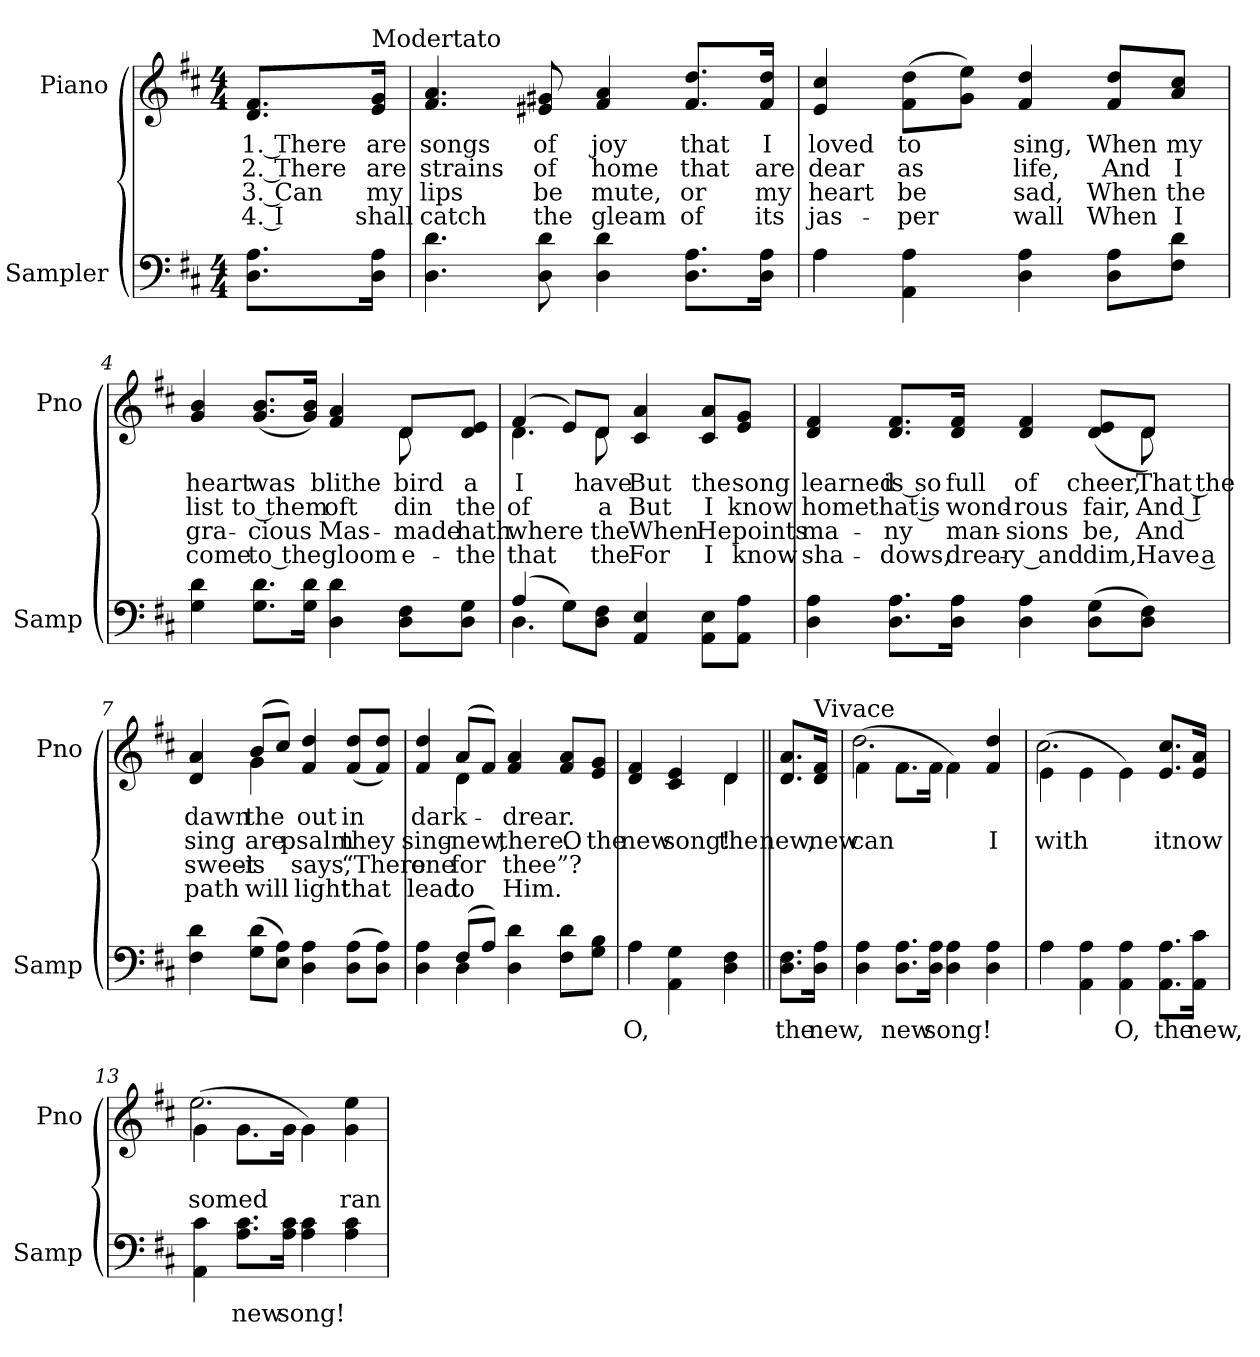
**kern	**text	**kern	**text	**text	**text	**text
*part2	*part2	*part1	*part1	*part1	*part1	*part1
*staff2	*staff2	*staff1	*staff1	*staff1	*staff1	*staff1
*I"Sampler	*	*I"Piano	*	*	*	*
*I'Samp	*	*I'Pno	*	*	*	*
*clefF4	*	*clefG2	*	*	*	*
*k[f#c#]	*	*k[f#c#]	*	*	*	*
*D:	*	*D:	*	*	*	*
*M4/4	*	*M4/4	*	*	*	*
=1	=1	=1	=1	=1	=1	=1
8.D\ 8.A\L	.	8.d/ 8.f#/L	1. There	2. There	3. Can	4. I
!	!	!LO:TX:t=Modertato	!	!	!	!
16D\ 16A\Jk	.	16e/ 16g/Jk	are	are	my	shall
=2	=2	=2	=2	=2	=2	=2
4.D 4.d	.	4.f# 4.a	songs	strains	lips	catch
8D 8d	.	8e#X 8g#X	of	of	be	the
4D 4d	.	4f# 4a	joy	home	mute,	gleam
8.D\ 8.A\L	.	8.f#/ 8.dd/L	that	that	or	of
16D\ 16A\Jk	.	16f#/ 16dd/Jk	I	are	my	its
=3	=3	=3	=3	=3	=3	=3
*^	*	*	*	*	*	*
4A\	4A	.	4e 4cc#	loved	dear	heart	jas-
4AA 4A	2.ryy	.	(8f#\ 8dd\L	to	as	be	-per
.	.	.	8g\ 8ee\J)	.	.	.	.
4D 4A	.	.	4f# 4dd	sing,	life,	sad,	wall
8D\ 8A\L	.	.	8f#/ 8dd/L	When	And	When	When
8F#\ 8d\J	.	.	8a/ 8cc#/J	my	I	the	I
*v	*v	*	*	*	*	*	*
=4	=4	=4	=4	=4	=4	=4
*	*	*^	*	*	*	*
4G 4d	.	4g 4b	2.ryy	heart	list	gra-	come
8.G\ 8.d\L	.	(8.g/ 8.b/L	.	was	to them	-cious	to the
16G\ 16d\Jk	.	16g/ 16b/Jk)	.	.	.	.	.
4D 4d	.	4f# 4a	.	blithe	oft	Mas-	gloom
8D\ 8F#\L	.	8d/L	8d	bird	din	made	e-
8D\ 8G\J	.	8d/ 8e/J	8ryy	a	the	hath	the
=5	=5	=5	=5	=5	=5	=5	=5
*^	*	*	*	*	*	*	*
(4A/	4.D	.	(4f#/	4.d	I	of	where	that
8G\L)	.	.	8e/L)	.	.	.	.	.
8D\ 8F#\J	2ryy	.	8d/J	8d	have	a	the	the
4AA 4E	.	.	4c# 4a	2ryy	But	But	When	For
8AA\ 8E\L	.	.	8c#/ 8a/L	.	the	I	He	I
8AA\ 8A\J	8ryy	.	8e/ 8g/J	.	song	know	points	know
*v	*v	*	*	*	*	*	*	*
=6	=6	=6	=6	=6	=6	=6	=6
4D 4A	.	4d 4f#	2..ryy	learned	home	ma-	sha-
8.D\ 8.A\L	.	8.d/ 8.f#/L	.	is so	that is	-ny	-dows,
16D\ 16A\Jk	.	16d/ 16f#/Jk	.	full	wond-	man-	drear-
4D 4A	.	4d 4f#	.	of	-rous	-sions	-y and
(8D\ 8G\L	.	(8d/ 8e/L	.	cheer,	fair,	be,	dim,
8D\ 8F#\J)	.	8d/J)	8d	That the	And I	And	Have a
=7	=7	=7	=7	=7	=7	=7	=7
4F# 4d	.	4d 4a	4ryy	dawn	sing	sweet-	path
(8G\ 8d\L	.	(8b/L	4g	the	are	is	will
8E\ 8A\J)	.	8cc#/J)	.	.	.	.	.
4D 4A	.	4f# 4dd	2ryy	out	psalm	says,	light
(8D\ 8A\L	.	(8f#/ 8dd/L	.	in	they	“There	that
8D\ 8A\J)	.	8f#/ 8dd/J)	.	.	.	.	.
=8	=8	=8	=8	=8	=8	=8	=8
*^	*	*	*	*	*	*	*
4D 4A	4ryy	.	4f# 4dd	4ryy	dark-	sing-	one	lead
(8F#/L	4D	.	(8a/L	4d	.	new,	for	to
8A/J)	.	.	8f#/J)	.	.	.	.	.
4D 4d	2ryy	.	4f# 4a	2ryy	drear.	there.	thee”?	Him.
8F#\ 8d\L	.	.	8f#/ 8a/L	.	.	O	.	.
8G\ 8B\J	.	.	8e/ 8g/J	.	.	the	.	.
=9	=9	=9	=9	=9	=9	=9	=9	=9
4A\	4A	O,	4d 4f#	2ryy	.	new	.	.
4AA 4G	2ryy	.	4c# 4e	.	.	song!	.	.
4D 4F#	.	.	4d/	4d	.	the	.	.
*v	*v	*	*	*	*	*	*	*
=10||	=10||	=10||	=10||	=10||	=10||	=10||	=10||
!	!	!LO:TX:t=Refrain	!	!	!	!	!
*	*	*v	*v	*	*	*	*
8.D\ 8.F#\L	the	8.d/ 8.a/L	.	new,	.	.
!	!	!LO:TX:t=Vivace	!	!	!	!
16D\ 16A\Jk	new,	16d/ 16f#/Jk	.	new	.	.
=11	=11	=11	=11	=11	=11	=11
*	*	*^	*	*	*	*
4D 4A	.	(4f#\	2.dd	.	can	.	.
8.D\ 8.A\L	new	8.f#\L	.	.	.	.	.
16D\ 16A\Jk	song!	16f#\Jk	.	.	.	.	.
4D 4A	.	4f#\)	.	.	.	.	.
4D 4A	.	4f# 4dd	4ryy	.	I	.	.
=12	=12	=12	=12	=12	=12	=12	=12
*^	*	*	*	*	*	*	*
4A\	4A	.	(4e\	2.cc#	.	with	.	.
4AA 4A	2.ryy	.	4e\	.	.	.	.	.
4AA 4A	.	O,	4e\)	.	.	.	.	.
8.AA\ 8.A\L	.	the	8.e/ 8.cc#/L	4ryy	.	it	.	.
16AA\ 16c#\Jk	.	new,	16e/ 16a/Jk	.	.	now	.	.
*v	*v	*	*	*	*	*	*	*
=13	=13	=13	=13	=13	=13	=13	=13
4AA 4c#	.	(4g\	2.ee	.	-somed	.	.
8.A\ 8.c#\L	new	8.g\L	.	.	.	.	.
16A\ 16c#\Jk	song!	16g\Jk	.	.	.	.	.
4A 4c#	.	4g\)	.	.	.	.	.
4A 4c#	.	4g 4ee	4ryy	.	ran-	.	.
*	*	*v	*v	*	*	*	*
=	=	=	=	=	=	=
*-	*-	*-	*-	*-	*-	*-
